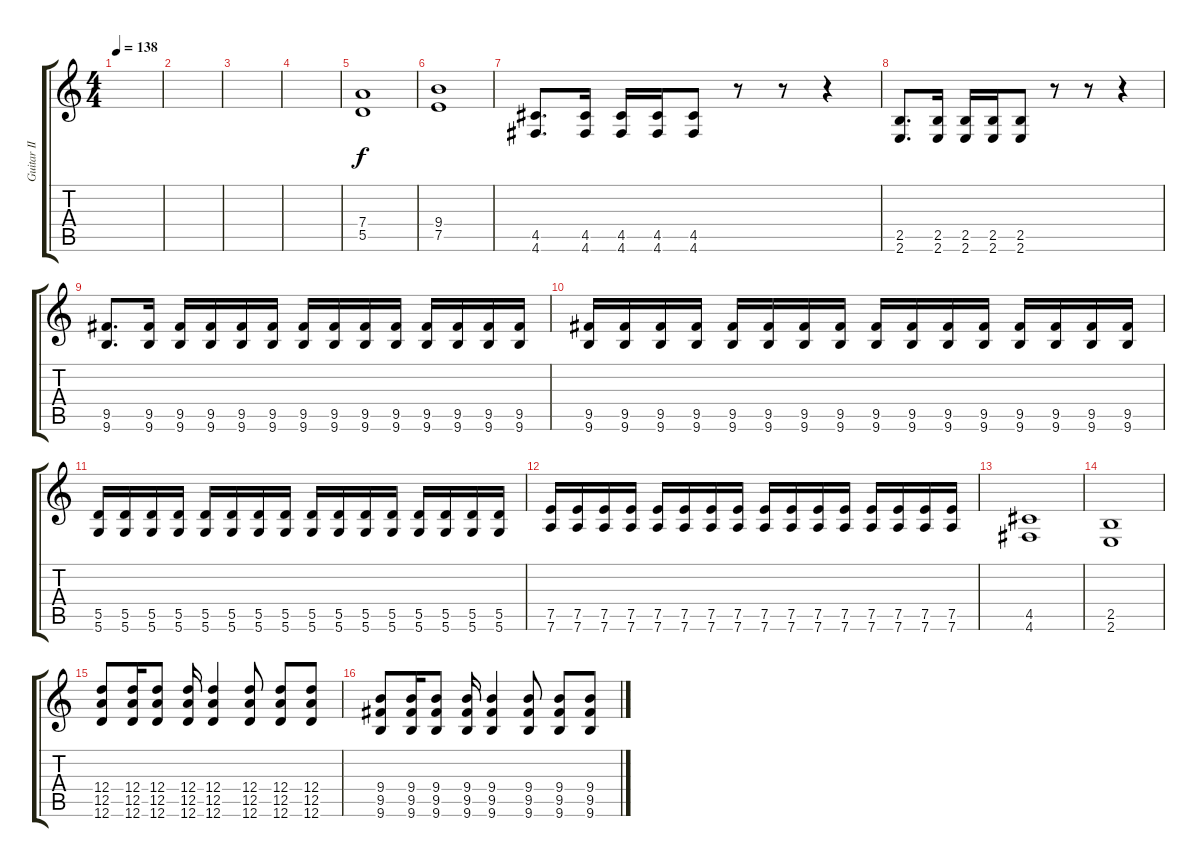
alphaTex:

\track ("Guitar II" "Guitar II") {instrument distortionguitar}
\staff {score tabs}
\tuning (E4 B3 G3 D3 A2 D2) {hide}
\ts (4 4)
\tempo 138
\clef g2
\ks c
|
|
|
|
(7.4 5.5).1 |
(9.4 7.5).1 |
(4.5 4.6).8{d} (4.5 4.6).16 (4.5 4.6).16 (4.5 4.6).16 (4.5 4.6).8 r.8 r.8 r.4 |
(2.5 2.6).8{d} (2.5 2.6).16 (2.5 2.6).16 (2.5 2.6).16 (2.5 2.6).8 r.8 r.8 r.4 |
(9.5 9.6).8{d} (9.5 9.6).16 (9.5 9.6).16 (9.5 9.6).16 (9.5 9.6).16 (9.5 9.6).16 (9.5 9.6).16 (9.5 9.6).16 (9.5 9.6).16 (9.5 9.6).16 (9.5 9.6).16 (9.5 9.6).16 (9.5 9.6).16 (9.5 9.6).16 |
(9.5 9.6).16 (9.5 9.6).16 (9.5 9.6).16 (9.5 9.6).16 (9.5 9.6).16 (9.5 9.6).16 (9.5 9.6).16 (9.5 9.6).16 (9.5 9.6).16 (9.5 9.6).16 (9.5 9.6).16 (9.5 9.6).16 (9.5 9.6).16 (9.5 9.6).16 (9.5 9.6).16 (9.5 9.6).16 |
(5.5 5.6).16 (5.5 5.6).16 (5.5 5.6).16 (5.5 5.6).16 (5.5 5.6).16 (5.5 5.6).16 (5.5 5.6).16 (5.5 5.6).16 (5.5 5.6).16 (5.5 5.6).16 (5.5 5.6).16 (5.5 5.6).16 (5.5 5.6).16 (5.5 5.6).16 (5.5 5.6).16 (5.5 5.6).16 |
(7.5 7.6).16 (7.5 7.6).16 (7.5 7.6).16 (7.5 7.6).16 (7.5 7.6).16 (7.5 7.6).16 (7.5 7.6).16 (7.5 7.6).16 (7.5 7.6).16 (7.5 7.6).16 (7.5 7.6).16 (7.5 7.6).16 (7.5 7.6).16 (7.5 7.6).16 (7.5 7.6).16 (7.5 7.6).16 |
(4.5 4.6).1 |
(2.5 2.6).1 |
(12.4 12.5 12.6).8 (12.4 12.5 12.6).16 (12.4 12.5 12.6).8 (12.4 12.5 12.6).16 (12.4 12.5 12.6).4 (12.4 12.5 12.6).8 (12.4 12.5 12.6).8 (12.4 12.5 12.6).8 |
(9.4 9.5 9.6).8 (9.4 9.5 9.6).16 (9.4 9.5 9.6).8 (9.4 9.5 9.6).16 (9.4 9.5 9.6).4 (9.4 9.5 9.6).8 (9.4 9.5 9.6).8 (9.4 9.5 9.6).8
